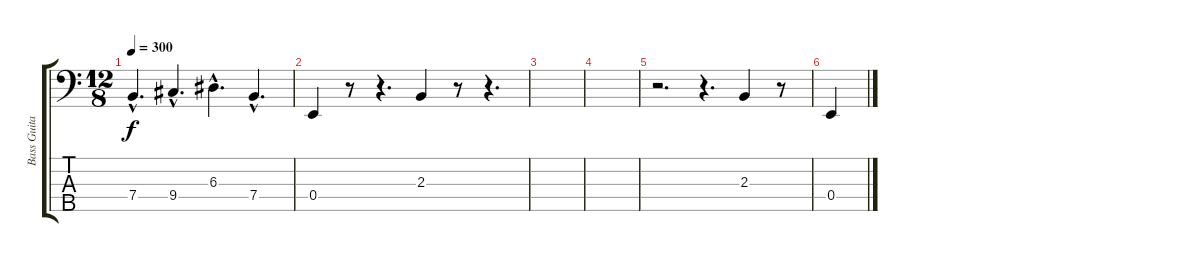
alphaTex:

\track ("Bass Guitar" "Bass Guita") {instrument electricbassfinger}
\staff {score tabs}
\tuning (G2 D2 A1 E1 B0) {hide}
\ts (12 8)
\tempo 300
\clef f4
\ks c
7.4{hac}.4{d dy f} 9.4{hac}.4{d} 6.3{hac}.4{d} 7.4{hac}.4{d} |
0.4.4 r.8 r.4{d} 2.3.4 r.8 r.4{d} |
|
|
r.2{d} r.4{d} 2.3.4 r.8 |
0.4.4
